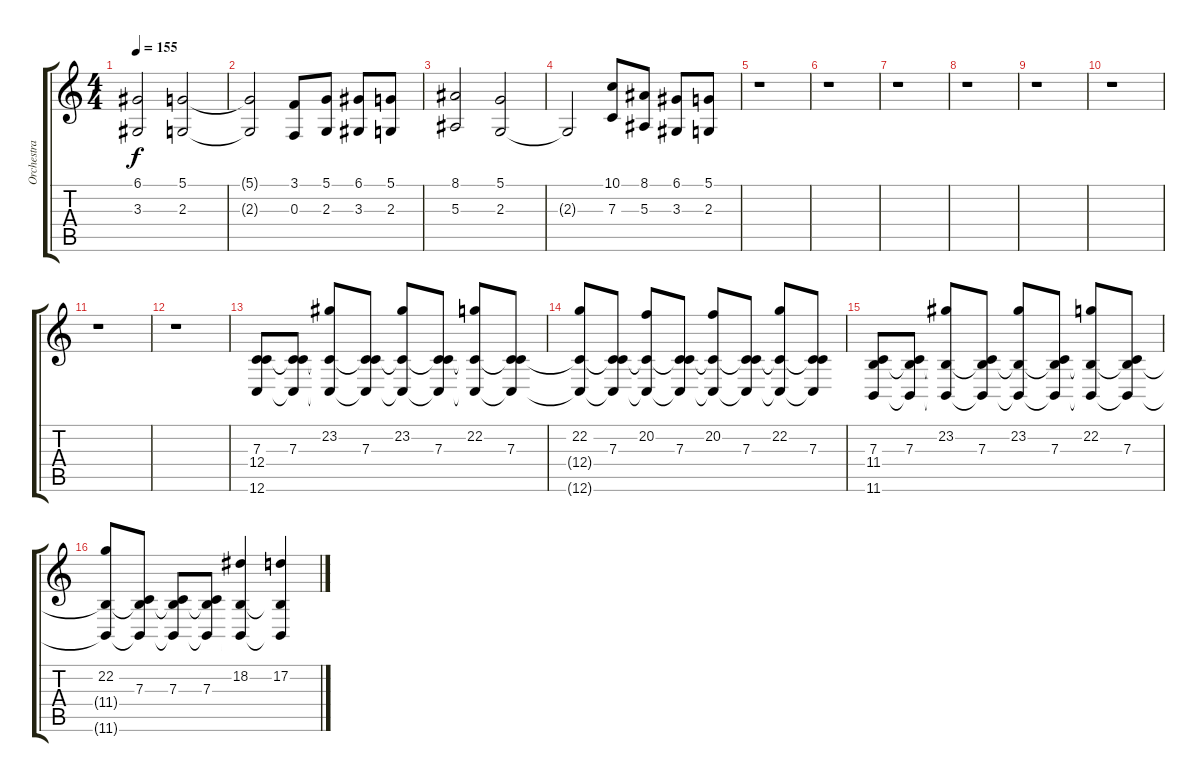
\track ("Orchestra" "Orchestra") {instrument stringensemble1}
\staff {score tabs}
\tuning (D4 A3 F3 C3 G2 C2) {hide}
\ts (4 4)
\tempo 155
\clef g2
\ks c
(6.1 3.3).2{dy f} (5.1 2.3).2 |
(5.1{t} 2.3{t}).2 (3.1 0.3).8 (5.1 2.3).8 (6.1 3.3).8 (5.1 2.3).8 |
(8.1 5.3).2 (5.1 2.3).2 |
2.3{t}.2 (10.1 7.3).8 (8.1 5.3).8 (6.1 3.3).8 (5.1 2.3).8 |
r.1 |
r.1 |
r.1 |
r.1 |
r.1 |
r.1 |
r.1 |
r.1 |
(7.3 12.4 12.6).8 (7.3 12.4{t} 12.6{t}).8 (23.2 12.4{t} 12.6{t}).8 (7.3 12.4{t} 12.6{t}).8 (23.2 12.4{t} 12.6{t}).8 (7.3 12.4{t} 12.6{t}).8 (22.2 12.4{t} 12.6{t}).8 (7.3 12.4{t} 12.6{t}).8 |
(22.2 12.4{t} 12.6{t}).8 (7.3 12.4{t} 12.6{t}).8 (20.2 12.4{t} 12.6{t}).8 (7.3 12.4{t} 12.6{t}).8 (20.2 12.4{t} 12.6{t}).8 (7.3 12.4{t} 12.6{t}).8 (22.2 12.4{t} 12.6{t}).8 (7.3 12.4{t} 12.6{t}).8 |
(7.3 11.4 11.6).8 (7.3 11.4{t} 11.6{t}).8 (23.2 11.4{t} 11.6{t}).8 (7.3 11.4{t} 11.6{t}).8 (23.2 11.4{t} 11.6{t}).8 (7.3 11.4{t} 11.6{t}).8 (22.2 11.4{t} 11.6{t}).8 (7.3 11.4{t} 11.6{t}).8 |
(22.2 11.4{t} 11.6{t}).8 (7.3 11.4{t} 11.6{t}).8 (7.3 11.4{t} 11.6{t}).8 (7.3 11.4{t} 11.6{t}).8 (18.2 11.4{t} 11.6{t}).4 (17.2 11.4{t} 11.6{t}).4
